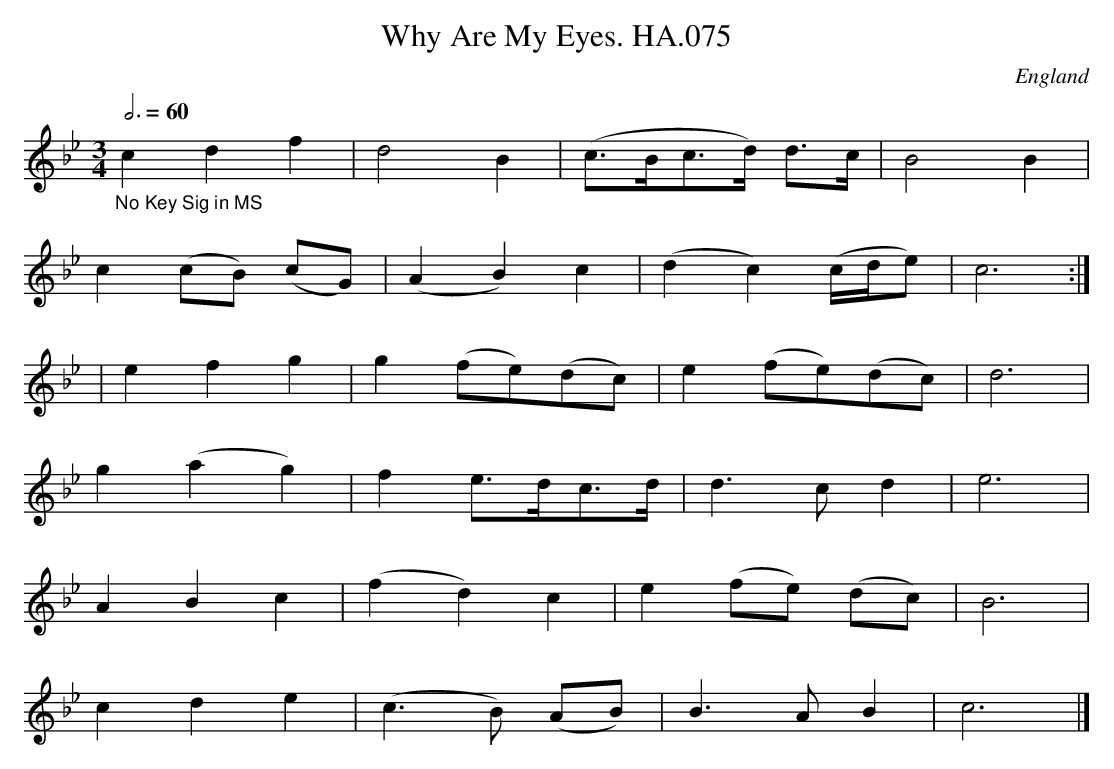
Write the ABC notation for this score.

X:1
T:Why Are My Eyes. HA.075
M:3/4
L:1/8
Q:3/4=60
O:England
K:Bb major
"_No Key Sig in MS"c2d2f2|d4B2|(c>Bc>d) d>c|B4B2|!
c2(cB) (cG)|(A2B2)c2|(d2c2)(c/d/e)|c6:|!
|e2f2g2|g2(fe)(dc)|e2(fe)(dc)|d6|!
g2(a2g2)|f2e>dc>d|d3cd2|e6|!
A2B2c2|(f2d2)c2|e2(fe) (dc)|B6|!
c2d2e2|(c3B) (AB)|B3AB2|c6|]
